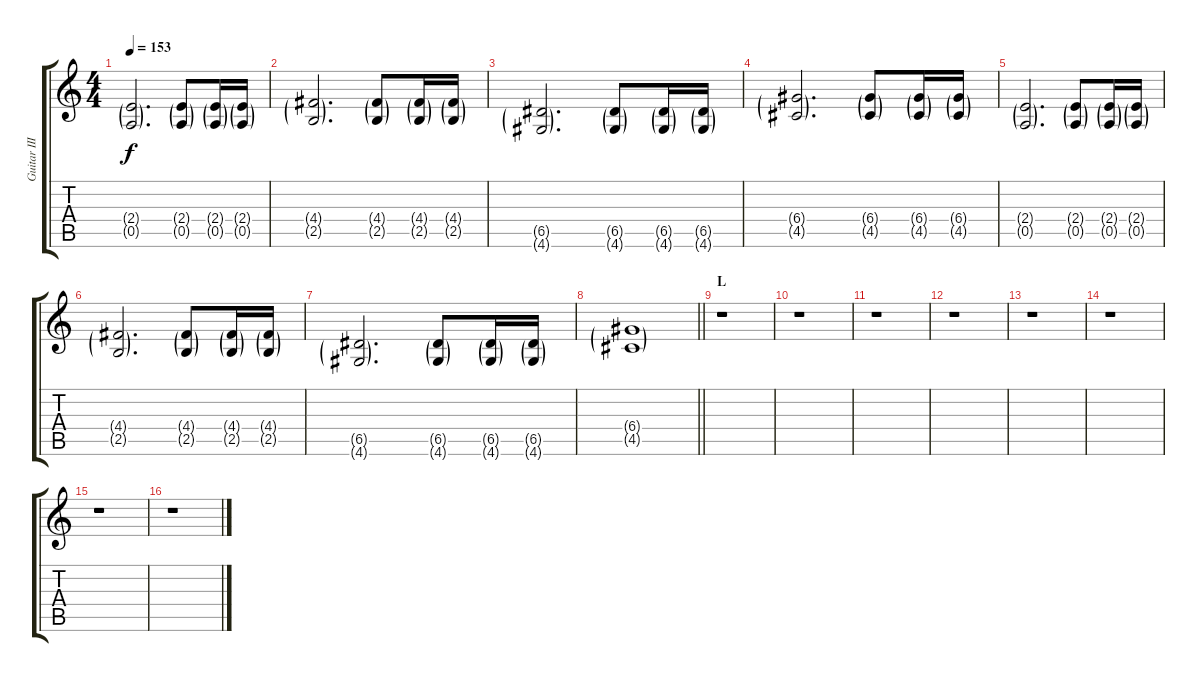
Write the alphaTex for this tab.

\track ("Guitar III" "Guitar III") {instrument distortionguitar}
\staff {score tabs}
\tuning (E4 B3 G3 D3 A2 E2) {hide}
\ts (4 4)
\tempo 153
\clef g2
\ks c
(2.4{g} 0.5{g}).2{d dy f} (2.4{g} 0.5{g}).8 (2.4{g} 0.5{g}).16 (2.4{g} 0.5{g}).16 |
(4.4{g} 2.5{g}).2{d} (4.4{g} 2.5{g}).8 (4.4{g} 2.5{g}).16 (4.4{g} 2.5{g}).16 |
(6.5{g} 4.6{g}).2{d} (6.5{g} 4.6{g}).8 (6.5{g} 4.6{g}).16 (6.5{g} 4.6{g}).16 |
(6.4{g} 4.5{g}).2{d} (6.4{g} 4.5{g}).8 (6.4{g} 4.5{g}).16 (6.4{g} 4.5{g}).16 |
(2.4{g} 0.5{g}).2{d} (2.4{g} 0.5{g}).8 (2.4{g} 0.5{g}).16 (2.4{g} 0.5{g}).16 |
(4.4{g} 2.5{g}).2{d} (4.4{g} 2.5{g}).8 (4.4{g} 2.5{g}).16 (4.4{g} 2.5{g}).16 |
(6.5{g} 4.6{g}).2{d} (6.5{g} 4.6{g}).8 (6.5{g} 4.6{g}).16 (6.5{g} 4.6{g}).16 |
\barLineRight lightlight
(6.4{g} 4.5{g}).1 |
\section ("" "L")
r.1 |
r.1 |
r.1 |
r.1 |
r.1 |
r.1 |
r.1 |
r.1
